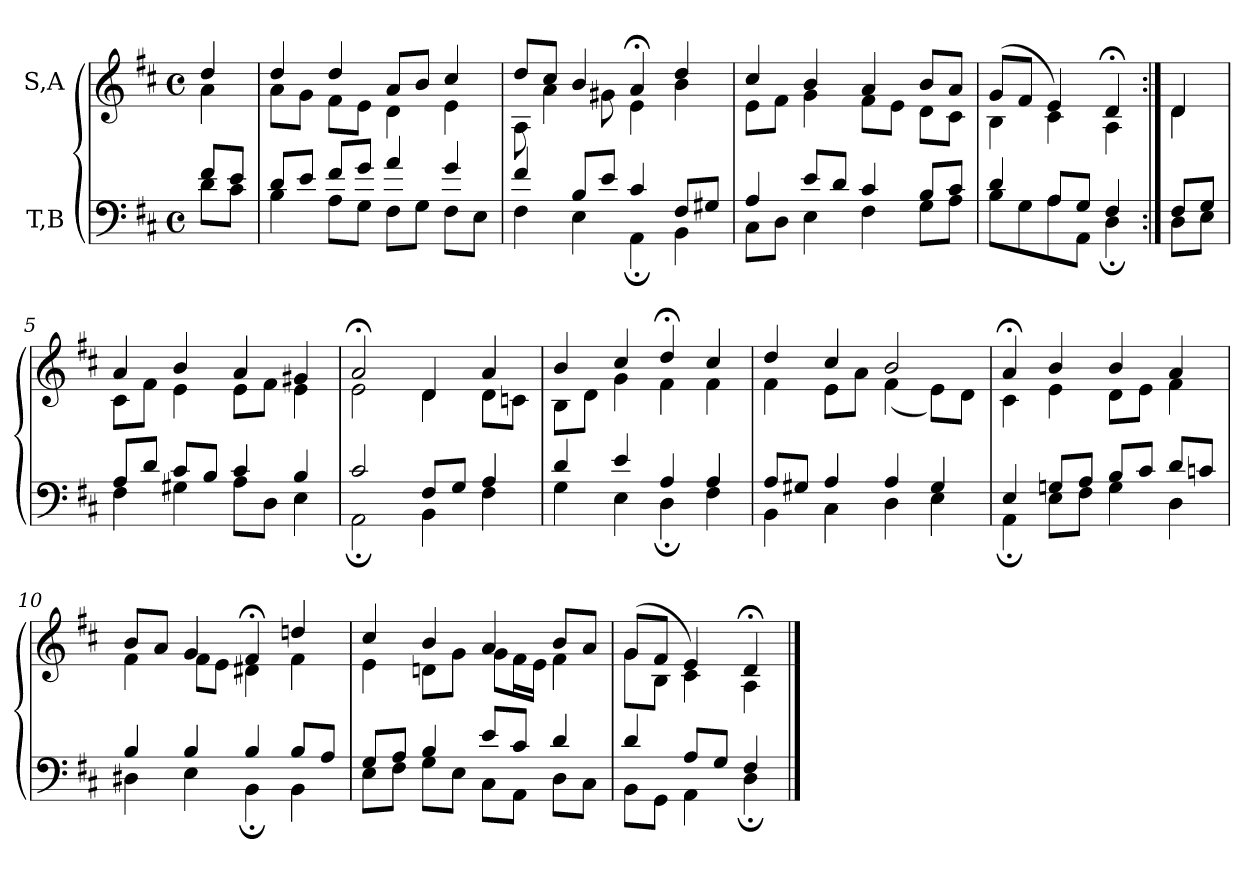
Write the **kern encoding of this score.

**kern	**kern
*part2	*part1
*staff2	*staff1
*I"T,B	*I"S,A
*clefF4	*clefG2
*k[f#c#]	*k[f#c#]
*M4/4	*M4/4
*met(c)	*met(c)
=	=
*^	*^
8f#L	8dL	4dd	4a
8eJ	8c#J	.	.
=1	=1	=1	=1
8dL	4B	4dd	8aL
8eJ	.	.	8gJ
8f#L	8AL	4dd	8f#L
8gJ	8GJ	.	8eJ
4a	8F#L	8aL	4d
.	8GJ	8bJ	.
4g	8F#L	4cc#	4e
.	8EJ	.	.
=2	=2	=2	=2
4f#	4F#	8ddL	8A
.	.	8cc#J	4a
8BL	4E	4b	.
8eJ	.	.	8g#X
4c#	4AA;	4a;<	4e
8F#L	4BB	4dd	4b
8G#XJ	.	.	.
=3	=3	=3	=3
4A	8C#L	4cc#	8eL
.	8DJ	.	8f#J
8eL	4E	4b	4g
8dJ	.	.	.
4c#	4F#	4a	8f#L
.	.	.	8eJ
8BL	8GL	8bL	8dL
8c#J	8AJ	8aJ	8c#J
=4a	=4a	=4a	=4a
4d	8BL	(>8gL	4B
.	8G	8f#J	.
8AL	8A	4e)	4c#
8GJ	8AAJ	.	.
4F#	4D;	4d;<	4A
=4b:|!	=4b:|!	=4b:|!	=4b:|!
8F#L	8DL	4d	4d
8GJ	8EJ	.	.
=5	=5	=5	=5
8AL	4F#	4a	8c#L
8dJ	.	.	8f#J
8c#L	4G#X	4b	4e
8BJ	.	.	.
4c#	8AL	4a	8eL
.	8DJ	.	8f#J
4B	4E	4g#X	4e
=6	=6	=6	=6
2c#	2AA;	2a;<	2e
8F#L	4BB	4d	4d
8GJ	.	.	.
4A	4F#	4a	8dL
.	.	.	8cnJ
=7	=7	=7	=7
4d	4G	4b	8BL
.	.	.	8dJ
4e	4E	4cc#	4g
4A	4D;	4dd;<	4f#
4A	4F#	4cc#	4f#
=8	=8	=8	=8
8AL	4BB	4dd	4f#
8G#XJ	.	.	.
4A	4C#	4cc#	8eL
.	.	.	8aJ
4A	4D	2b	(<4f#
4G#	4E	.	8eL)
.	.	.	8dJ
=9	=9	=9	=9
4E	4AA;	4a;<	4c#
8GnL	8EL	4b	4e
8AJ	8F#J	.	.
8BL	4G	4b	8dL
8c#J	.	.	8eJ
8dL	4D	4a	4f#
8cnJ	.	.	.
=10	=10	=10	=10
4B	4D#X	8bL	4f#
.	.	8aJ	.
4B	4E	4g	8f#L
.	.	.	8eJ
4B	4BB;	4f#;<	4d#X
8BL	4BB	4ddn	4f#
8AJ	.	.	.
=11	=11	=11	=11
8GL	8EL	4cc#	4e
8AJ	8F#J	.	.
4B	8GL	4b	8dnL
.	8EJ	.	8gJ
8eL	8C#L	4a	8gL
8c#J	8AAJ	.	16f#L
.	.	.	16eJJ
4d	8DL	8bL	4f#
.	8C#J	8aJ	.
=12	=12	=12	=12
4d	8BBL	(>8gL	8gL
.	8GGJ	8f#J	8BJ
8AL	4AA	4e)	4c#
8GJ	.	.	.
4F#	4D;	4d;<	4A
*v	*v	*	*
*	*v	*v
==	==
*-	*-
